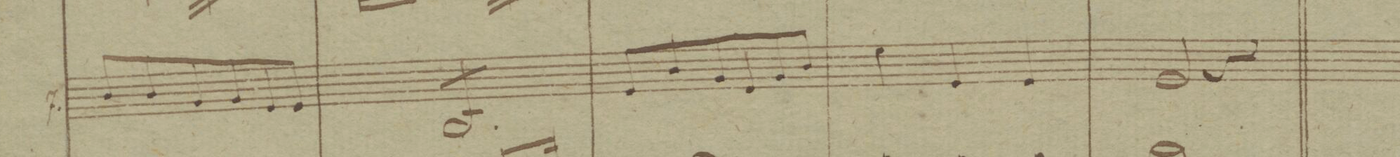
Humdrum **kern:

**kern	**dynam
*I"7.	*
*clefC3	*
*k[b-]	*
*M3/4	*
8c/L	.
8c/	.
8A/	.
8A/	.
8F/	.
8F/J	.
=189	=189
*tremolo	*
8C/L	.
8C/	.
8C/	.
8C/	.
8C/	.
8C/J	.
=190	=190
8F/L	.
8c/	.
8A/	.
8F/	.
8A/	.
8c/J	.
=191	=191
4f\	.
4F/	.
4F/	.
=192	=192
2F/	.
4r	.
==	==
*-	*-
